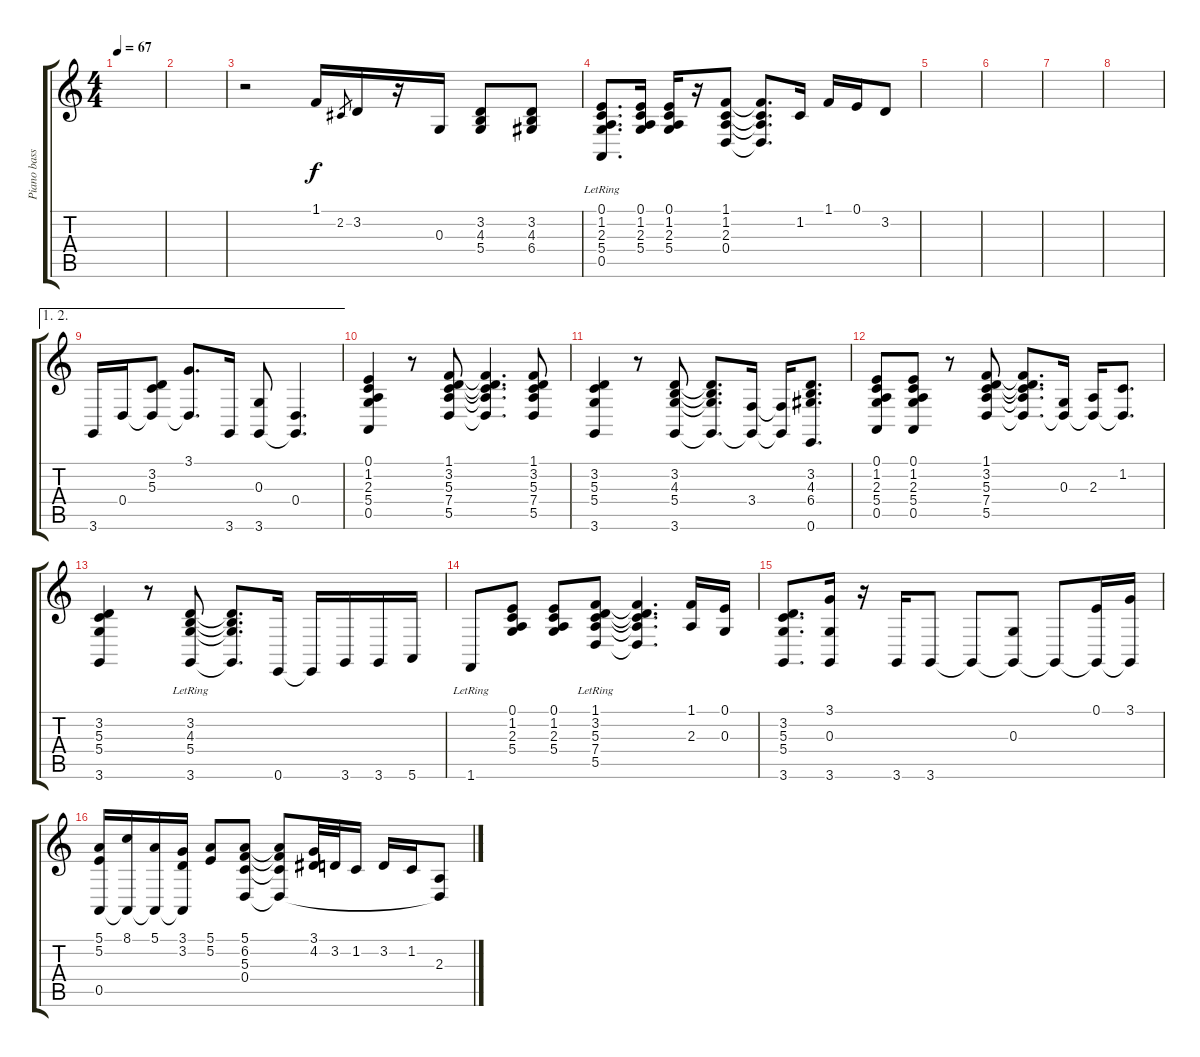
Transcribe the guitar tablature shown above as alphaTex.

\track ("Piano basse" "Piano bass") {instrument acousticgrandpiano}
\staff {score tabs}
\tuning (E4 B3 G3 D3 A2 E2) {hide}
\ts (4 4)
\tempo 67
\clef g2
\ks c
|
|
r.2 1.1.16 2.2.8{gr} 3.2.16 r.16 0.3.16 (3.2 4.3 5.4).8 (3.2 4.3 6.4).8 |
(0.1 1.2 2.3 5.4 0.5{lr}).8{d} (0.1 1.2 2.3 5.4).16 (0.1 1.2 2.3 5.4).16 r.16 (1.1 1.2 2.3 0.4).8 (1.1{t} 1.2{t} 2.3{t} 0.4{t}).8{d} 1.2.16 1.1.16 0.1.16 3.2.8 |
|
|
|
|
\ae (1 2)
3.6.16 0.4.16 (3.2 5.3 0.4{t}).8 (3.1 0.4{t}).8{d} 3.6.16 (0.3 3.6).8 (0.4 3.6{t}).4{d} |
(0.1 1.2 2.3 5.4 0.5).4 r.8 (1.1 3.2 5.3 7.4 5.5).8 (1.1{t} 3.2{t} 5.3{t} 7.4{t} 5.5{t}).4{d} (1.1 3.2 5.3 7.4 5.5).8 |
(3.2 5.3 5.4 3.6).4 r.8 (3.2 4.3 5.4 3.6).8 (3.2{t} 4.3{t} 5.4{t} 3.6{t}).8{d} (3.4 3.6{t}).16 (3.4{t} 3.6{t}).16 (3.2 4.3 6.4 0.6).8{d} |
(0.1 1.2 2.3 5.4 0.5).8 (0.1 1.2 2.3 5.4 0.5).8 r.8 (1.1 3.2 5.3 7.4 5.5).8 (1.1{t} 3.2{t} 5.3{t} 7.4{t} 5.5{t}).8{d} (0.3 5.5{t}).16 (2.3 5.5{t}).16 (1.2 5.5{t}).8{d} |
(3.2 5.3 5.4 3.6).4 r.8 (3.2{lr} 4.3{lr} 5.4{lr} 3.6).8 (3.2{t} 4.3{t} 5.4{t} 3.6{t}).8{d} 0.6.16 0.6{t}.16 3.6.16 3.6.16 5.6.16 |
1.6{lr}.8 (0.1 1.2 2.3 5.4).8 (0.1 1.2 2.3 5.4).8 (1.1 3.2 5.3 7.4 5.5{lr}).8 (1.1{t} 3.2{t} 5.3{t} 7.4{t} 5.5{t}).4{d} (1.1 2.3).16 (0.1 0.3).16 |
(3.2 5.3 5.4 3.6).8{d} (3.1 0.3 3.6).16 r.16 3.6.16 3.6.8 3.6{t}.8 (0.3 3.6{t}).8 3.6{t}.8 (0.1 3.6{t}).16 (3.1 3.6{t}).16 |
(5.1 5.2 0.5).16 (8.1 0.5{t}).16 (5.1 0.5{t}).16 (3.1 3.2 0.5{t}).16 (5.1 5.2).8 (5.1 6.2 5.3 0.4).8 (5.1{t} 6.2{t} 5.3{t} 0.4{t}).8 (3.1 4.2).32 3.2.32 1.2.16 3.2.16 1.2.16 (2.3 0.4{t}).8
